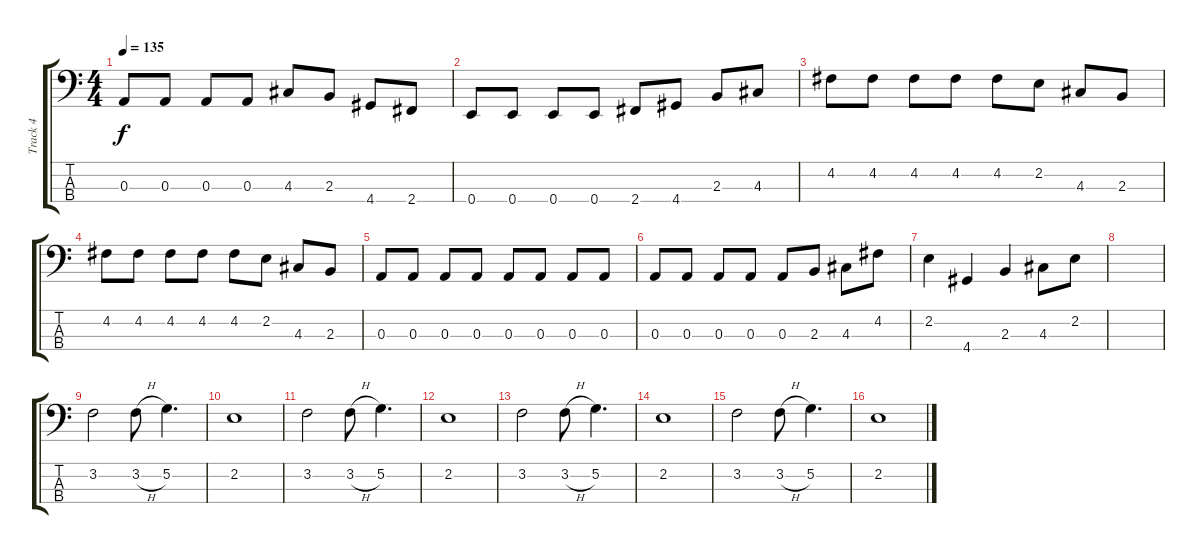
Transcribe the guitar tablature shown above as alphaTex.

\track ("Track 4" "Track 4") {instrument electricbassfinger}
\staff {score tabs}
\tuning (G2 D2 A1 E1) {hide}
\ts (4 4)
\tempo 135
\clef f4
\ks c
0.3.8{dy f} 0.3.8 0.3.8 0.3.8 4.3.8 2.3.8 4.4.8 2.4.8 |
0.4.8 0.4.8 0.4.8 0.4.8 2.4.8 4.4.8 2.3.8 4.3.8 |
4.2.8 4.2.8 4.2.8 4.2.8 4.2.8 2.2.8 4.3.8 2.3.8 |
4.2.8 4.2.8 4.2.8 4.2.8 4.2.8 2.2.8 4.3.8 2.3.8 |
0.3.8 0.3.8 0.3.8 0.3.8 0.3.8 0.3.8 0.3.8 0.3.8 |
0.3.8 0.3.8 0.3.8 0.3.8 0.3.8 2.3.8 4.3.8 4.2.8 |
2.2.4 4.4.4 2.3.4 4.3.8 2.2.8 |
|
3.2.2 3.2{h}.8 5.2.4{d} |
2.2.1 |
3.2.2 3.2{h}.8 5.2.4{d} |
2.2.1 |
3.2.2 3.2{h}.8 5.2.4{d} |
2.2.1 |
3.2.2 3.2{h}.8 5.2.4{d} |
2.2.1
